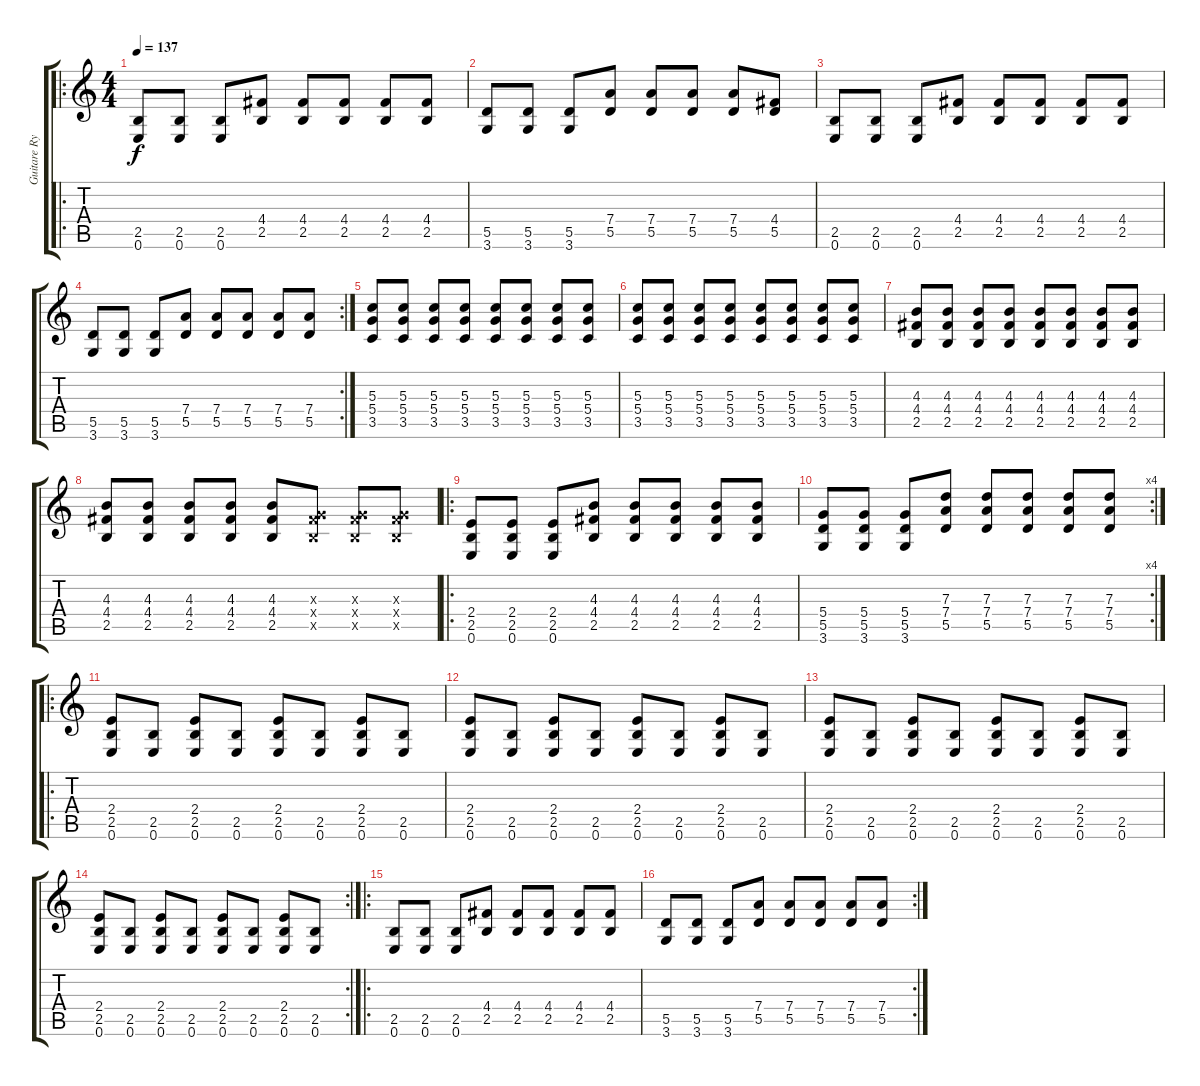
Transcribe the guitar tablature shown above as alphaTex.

\track ("Guitare Rythmique" "Guitare Ry") {instrument electricguitarmuted}
\staff {score tabs}
\tuning (E4 B3 G3 D3 A2 E2) {hide}
\ro
\ts (4 4)
\tempo 137
\clef g2
\ks c
(2.5 0.6).8{dy f instrument electricguitarmuted} (2.5 0.6).8 (2.5 0.6).8 (4.4 2.5).8 (4.4 2.5).8 (4.4 2.5).8 (4.4 2.5).8 (4.4 2.5).8 |
(5.5 3.6).8 (5.5 3.6).8 (5.5 3.6).8 (7.4 5.5).8 (7.4 5.5).8 (7.4 5.5).8 (7.4 5.5).8 (4.4 5.5).8 |
(2.5 0.6).8 (2.5 0.6).8 (2.5 0.6).8 (4.4 2.5).8 (4.4 2.5).8 (4.4 2.5).8 (4.4 2.5).8 (4.4 2.5).8 |
\rc 2
(5.5 3.6).8 (5.5 3.6).8 (5.5 3.6).8 (7.4 5.5).8 (7.4 5.5).8 (7.4 5.5).8 (7.4 5.5).8 (7.4 5.5).8 |
(5.3 5.4 3.5).8 (5.3 5.4 3.5).8 (5.3 5.4 3.5).8 (5.3 5.4 3.5).8 (5.3 5.4 3.5).8 (5.3 5.4 3.5).8 (5.3 5.4 3.5).8 (5.3 5.4 3.5).8 |
(5.3 5.4 3.5).8 (5.3 5.4 3.5).8 (5.3 5.4 3.5).8 (5.3 5.4 3.5).8 (5.3 5.4 3.5).8 (5.3 5.4 3.5).8 (5.3 5.4 3.5).8 (5.3 5.4 3.5).8 |
(4.3 4.4 2.5).8 (4.3 4.4 2.5).8 (4.3 4.4 2.5).8 (4.3 4.4 2.5).8 (4.3 4.4 2.5).8 (4.3 4.4 2.5).8 (4.3 4.4 2.5).8 (4.3 4.4 2.5).8 |
(4.3 4.4 2.5).8 (4.3 4.4 2.5).8 (4.3 4.4 2.5).8 (4.3 4.4 2.5).8 (4.3 4.4 2.5).8 (0.3{x} 4.4{x} 2.5{x}).8 (0.3{x} 4.4{x} 2.5{x}).8 (0.3{x} 4.4{x} 2.5{x}).8 |
\ro
(2.4 2.5 0.6).8{instrument distortionguitar} (2.4 2.5 0.6).8 (2.4 2.5 0.6).8 (4.3 4.4 2.5).8 (4.3 4.4 2.5).8 (4.3 4.4 2.5).8 (4.3 4.4 2.5).8 (4.3 4.4 2.5).8 |
\rc 4
(5.4 5.5 3.6).8 (5.4 5.5 3.6).8 (5.4 5.5 3.6).8 (7.3 7.4 5.5).8 (7.3 7.4 5.5).8 (7.3 7.4 5.5).8 (7.3 7.4 5.5).8 (7.3 7.4 5.5).8 |
\ro
(2.4 2.5 0.6).8 (2.5 0.6).8 (2.4 2.5 0.6).8 (2.5 0.6).8 (2.4 2.5 0.6).8 (2.5 0.6).8 (2.4 2.5 0.6).8 (2.5 0.6).8 |
(2.4 2.5 0.6).8 (2.5 0.6).8 (2.4 2.5 0.6).8 (2.5 0.6).8 (2.4 2.5 0.6).8 (2.5 0.6).8 (2.4 2.5 0.6).8 (2.5 0.6).8 |
(2.4 2.5 0.6).8 (2.5 0.6).8 (2.4 2.5 0.6).8 (2.5 0.6).8 (2.4 2.5 0.6).8 (2.5 0.6).8 (2.4 2.5 0.6).8 (2.5 0.6).8 |
\rc 2
(2.4 2.5 0.6).8 (2.5 0.6).8 (2.4 2.5 0.6).8 (2.5 0.6).8 (2.4 2.5 0.6).8 (2.5 0.6).8 (2.4 2.5 0.6).8 (2.5 0.6).8 |
\ro
(2.5 0.6).8{instrument electricguitarmuted} (2.5 0.6).8 (2.5 0.6).8 (4.4 2.5).8 (4.4 2.5).8 (4.4 2.5).8 (4.4 2.5).8 (4.4 2.5).8 |
\rc 2
(5.5 3.6).8 (5.5 3.6).8 (5.5 3.6).8 (7.4 5.5).8 (7.4 5.5).8 (7.4 5.5).8 (7.4 5.5).8 (7.4 5.5).8
